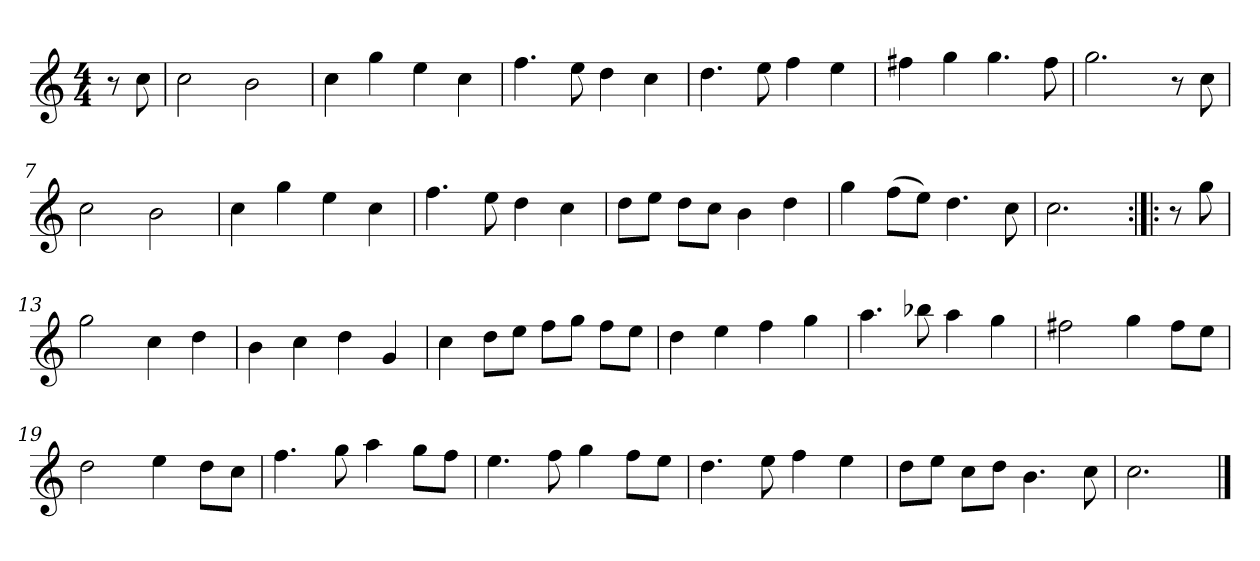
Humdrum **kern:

**kern
*part1
*staff1
*clefG2
*k[]
*C:
*M4/4
*MM120
=
8r
8cc
=1
2cc
2b
=2
4cc
4gg
4ee
4cc
=3
4.ff
8ee
4dd
4cc
=4
4.dd
8ee
4ff
4ee
=5
4ff#X
4gg
4.gg
8ff#
=6
2.gg
8r
8cc
=7
2cc
2b
=8
4cc
4gg
4ee
4cc
=9
4.ff
8ee
4dd
4cc
=10
8dd\L
8ee\J
8dd\L
8cc\J
4b
4dd
=11
4gg
(8ff\L
8ee\J)
4.dd
8cc
=12
2.cc
=:|!|:
8r
8gg
=13
2gg
4cc
4dd
=14
4b
4cc
4dd
4g
=15
4cc
8dd\L
8ee\J
8ff\L
8gg\J
8ff\L
8ee\J
=16
4dd
4ee
4ff
4gg
=17
4.aa
8bb-X
4aa
4gg
=18
2ff#X
4gg
8ff#\L
8ee\J
=19
2dd
4ee
8dd\L
8cc\J
=20
4.ff
8gg
4aa
8gg\L
8ff\J
=21
4.ee
8ff
4gg
8ff\L
8ee\J
=22
4.dd
8ee
4ff
4ee
=23
8dd\L
8ee\J
8cc\L
8dd\J
4.b
8cc
=24
2.cc
==
*-
